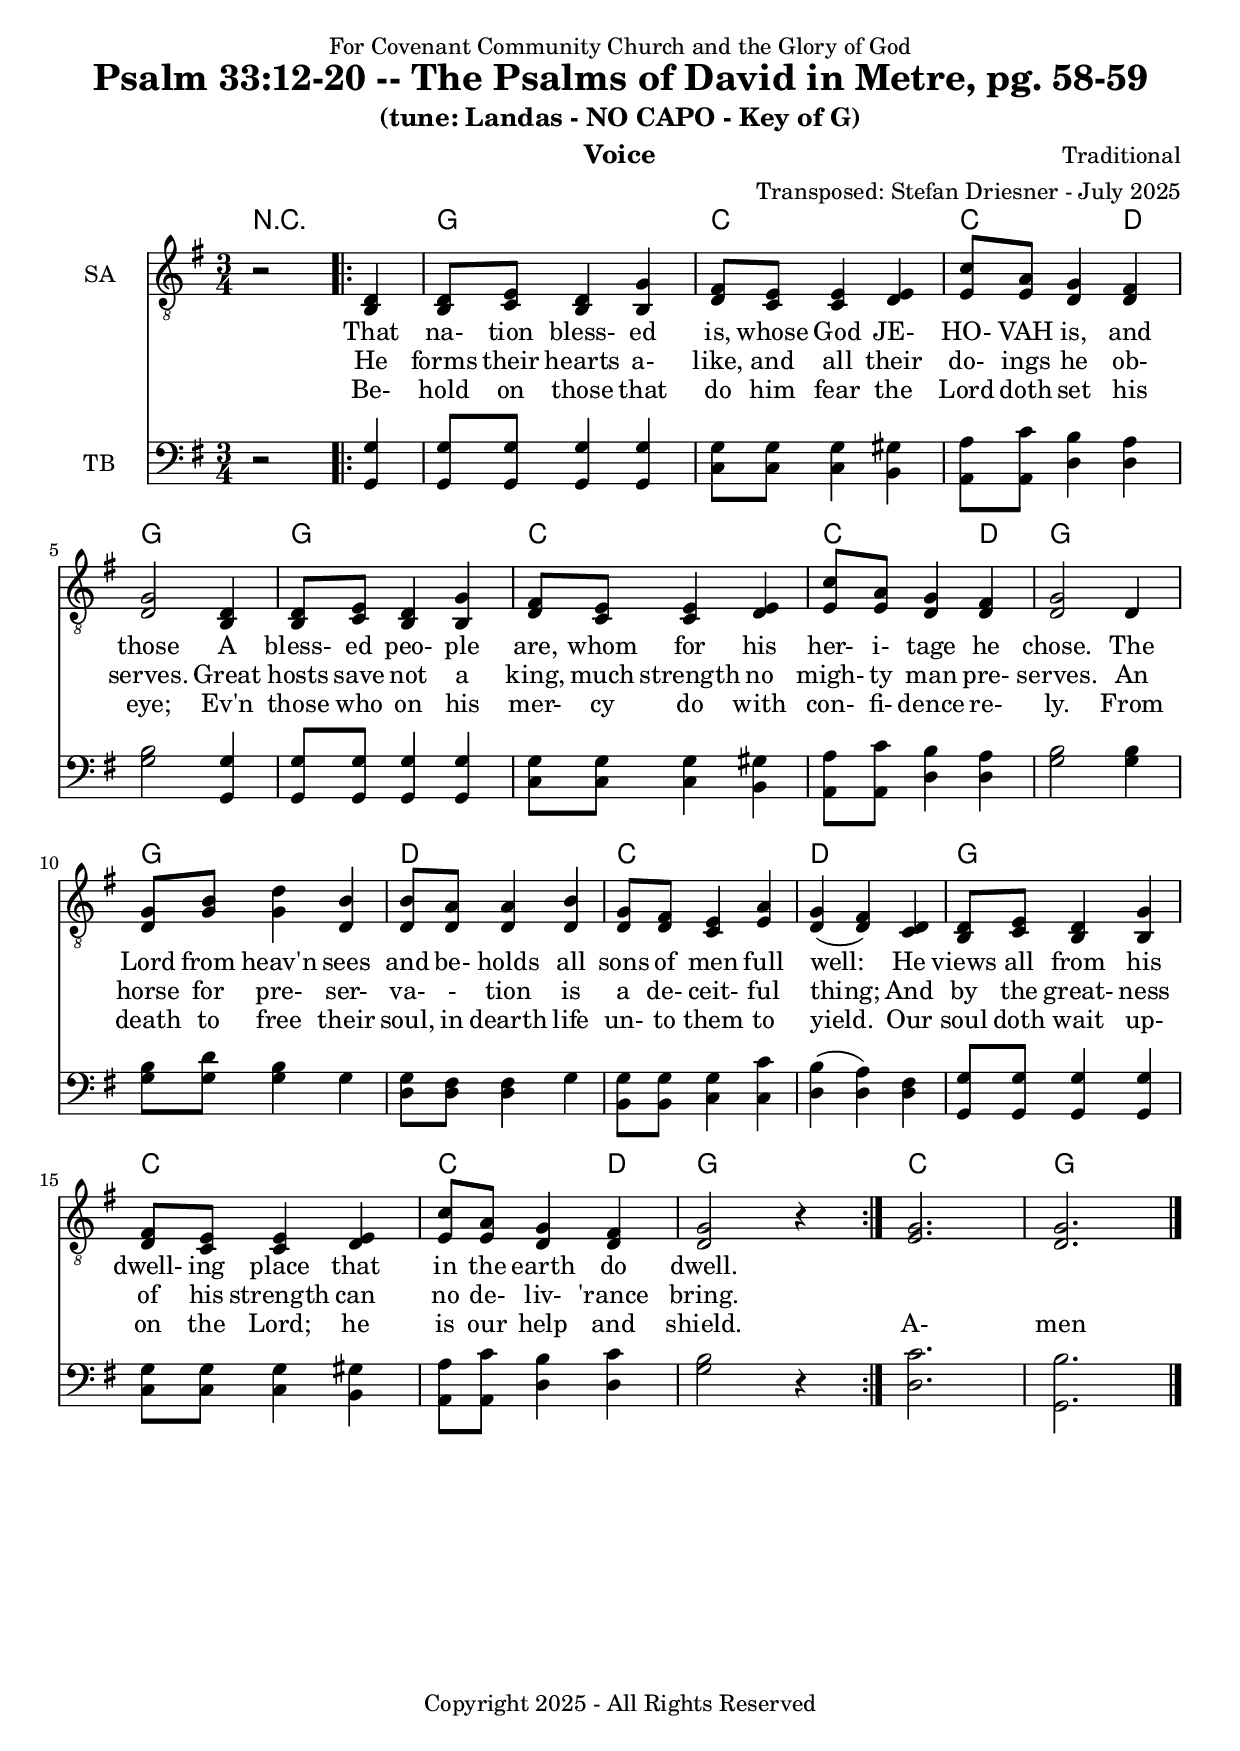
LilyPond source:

\version "2.24.1"
\language "english"

% force .mid extension for MIDI file output
#(ly:set-option 'midi-extension "mid")

\header {
  dedication = "For Covenant Community Church and the Glory of God"
  title = "Psalm 33:12-20 -- The Psalms of David in Metre, pg. 58-59"
  subtitle = "(tune: Landas - NO CAPO - Key of G)"
  instrument = "Voice"
  composer = "Traditional"
  arranger = "Transposed: Stefan Driesner - July 2025"
  meter = ""
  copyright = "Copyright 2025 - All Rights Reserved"
}

global = {
  \key g \major
  \numericTimeSignature
  \time 3/4
}

versesVoiceOne = \lyricmode {
  % Verse 12-14
  That na- tion bless- ed is, whose God
  JE- HO- VAH is, and those
  A bless- ed peo- ple are, whom for
  his her- i- tage he chose.
  The Lord from heav'n sees and be- holds
  all sons of men full well:
  He views all from his dwell- ing place
  that in the earth do dwell.
}

versesVoiceTwo = \lyricmode {
  % Verse 15-17
  He forms their hearts a- like, and all
  their do- ings he ob- serves.
  Great hosts save not a king, much strength
  no migh- ty man pre- serves.
  An horse for pre- ser- va- - tion
  is a de- ceit- ful thing;
  And by the great- ness of his strength
  can no de- liv- 'rance bring.
}

versesVoiceThree = \lyricmode {
  % Verse 18-20
  Be- hold on those that do him fear
  the Lord doth set his eye;
  Ev'n those who on his mer- cy do
  with con- fi- dence re- ly.
  From death to free their soul, in dearth
  life un- to them to yield.
  Our soul doth wait up- on the Lord;
  he is our help and shield.
  A- men
}

% G major  ^\markup { \fret-diagram "6-3;5-2;4-o;3-o;2-3;1-3;" }
% C9 major ^\markup { \fret-diagram "6-o;5-3;4-2;3-o;2-3;1-3;" }
% D major  ^\markup { \fret-diagram "6-x;5-o;4-o;3-2;2-3;1-2;" }

MelodyVoice = \relative c {
  \global
  \dynamicUp
  % Music follows here.
  {
    r2
    \repeat volta 2
    {
      <d >4 |
      <d  >8  <e  >8  <d  >4  <g  >4  |
      <fs >8  <e  >8  <e  >4  <e  >4  |
      <c' >8  <a  >8  <g  >4  <fs >4  |
      <g  >2                  <d  >4  |
      <d  >8  <e  >8  <d  >4  <g  >4  |
      <fs >8  <e  >8  <e  >4  <e  >4  |
      <c' >8  <a  >8  <g  >4  <fs >4  |
      <g  >2                  <d  >4  |
      <g  >8  <b  >8  <d  >4  <b  >4  |
      <b  >8  <a  >8  <a  >4  <b  >4  |
      <g  >8  <fs >8  <e  >4  <a  >4  |
      <g  >4         (<fs >4) <d  >4  |
      <d  >8  <e  >8  <d  >4  <g  >4  |
      <fs >8  <e  >8  <e  >4  <e  >4  |
      <c' >8  <a  >8  <g  >4  <fs >4  |
      <g  >2 r4
    }
  }
  <g>2. <g>2.
  \bar "|."
}

SAVoice = \relative c {
  \global
  \dynamicUp
  % Music follows here.
  {
    r2
    \repeat volta 2
    {
      <b  d >4 |
      <b  d  >8  <c  e  >8  <b  d  >4  <b  g' >4  |
      <d  fs >8  <c  e  >8  <c  e  >4  <d  e  >4  |
      <e  c' >8  <e  a  >8  <d  g  >4  <d  fs >4  |
      <d  g  >2                        <b  d  >4  |
      <b  d  >8  <c  e  >8  <b  d  >4  <b  g' >4  |
      <d  fs >8  <c  e  >8  <c  e  >4  <d  e  >4  |
      <e  c' >8  <e  a  >8  <d  g  >4  <d  fs >4  |
      <d  g  >2                        <d     >4  |
      <d  g  >8  <g  b  >8  <g  d' >4  <d  b' >4  |
      <d  b' >8  <d  a' >8  <d  a' >4  <d  b' >4  |
      <d  g  >8  <d  fs >8  <c  e  >4  <e  a  >4  |
      <d  g  >4            (<d  fs >4) <c  d  >4  |
      <b  d  >8  <c  e  >8  <b  d  >4  <b  g' >4  |
      <d  fs >8  <c  e  >8  <c  e  >4  <d  e  >4  |
      <e  c' >8  <e  a  >8  <d  g  >4  <d  fs >4  |
      <d  g  >2 r4
    }
  }
  <e  g  >2. <d  g  >2.
  \bar "|."
}

TBVoice = \relative c {
  \global
  \dynamicUp
  % Music follows here.
  {
    r2
    \repeat volta 2
    {
      <g  g' >4 |
      <g  g' >8  <g  g' >8  <g  g' >4  <g  g' >4  |
      <c  g' >8  <c  g' >8  <c  g' >4  <b  gs'>4  |
      <a  a' >8  <a  c' >8  <d  b' >4  <d  a' >4  |
      <g  b  >2                        <g, g' >4  |
      <g  g' >8  <g  g' >8  <g  g' >4  <g  g' >4  |
      <c  g' >8  <c  g' >8  <c  g' >4  <b  gs'>4  |
      <a  a' >8  <a  c' >8  <d  b' >4  <d  a' >4  |
      <g  b  >2                        <g  b  >4  |
      <g  b  >8  <g  d' >8  <g  b  >4  <g     >4  |
      <d  g  >8  <d  fs >8  <d  fs >4  <g     >4  |
      <b, g' >8  <b  g' >8  <c  g' >4  <c  c' >4  |
      <d  b'  >4           (<d  a' >4) <d  fs >4  |
      <g, g'  >8 <g  g' >8  <g  g' >4  <g  g' >4  |
      <c  g' >8  <c  g' >8  <c  g' >4  <b  gs'>4  |
      <a  a' >8  <a  c' >8  <d  b' >4  <d  c' >4  |
      <g  b  >2 r4
    }
  }
  <d  c'  >2. <g,  b'  >2.
  \bar "|."
}

Chords = \new ChordNames {
  \chordmode {
    r2.
    <g>2. <c>2. <c>2  <d>4 <g>2.
    <g>2. <c>2. <c>2  <d>4 <g>2.
    <g>2. <d>2. <c>2.      <d>2. 
    <g>2. <c>2. <c>2  <d>4 <g>2.
    <c>  <g>
  }
}

MelodyVoicePart = \new Staff \with {
  instrumentName = "Melody"
  midiInstrument = "Voice Oohs"
} { \clef "treble_8" \MelodyVoice }
\addlyrics { \versesVoiceOne }
\addlyrics { \versesVoiceTwo }
\addlyrics { \versesVoiceThree }

SAVoicePart = \new Staff \with {
  instrumentName = "SA"
  midiInstrument = "Voice Oohs"
} { \clef "treble_8" \SAVoice }
\addlyrics { \versesVoiceOne }
\addlyrics { \versesVoiceTwo }
\addlyrics { \versesVoiceThree }

TBVoicePart = \new Staff \with {
  instrumentName = "TB"
  midiInstrument = "Voice Oohs"
} { \clef bass \TBVoice }

\score {
  <<
    \Chords
    % \MelodyVoicePart    
    \SAVoicePart
    \TBVoicePart
  >>
  \layout { }
  \midi {
    \context {
      \Score
      tempoWholesPerMinute = #(ly:make-moment 100 2)
    }
  }
}

%\markup {
%  \fill-line {
%    {
%      \column {
%        \left-align {
%	  "    Amen"
%        }
%      }
%    }
%  }
%}